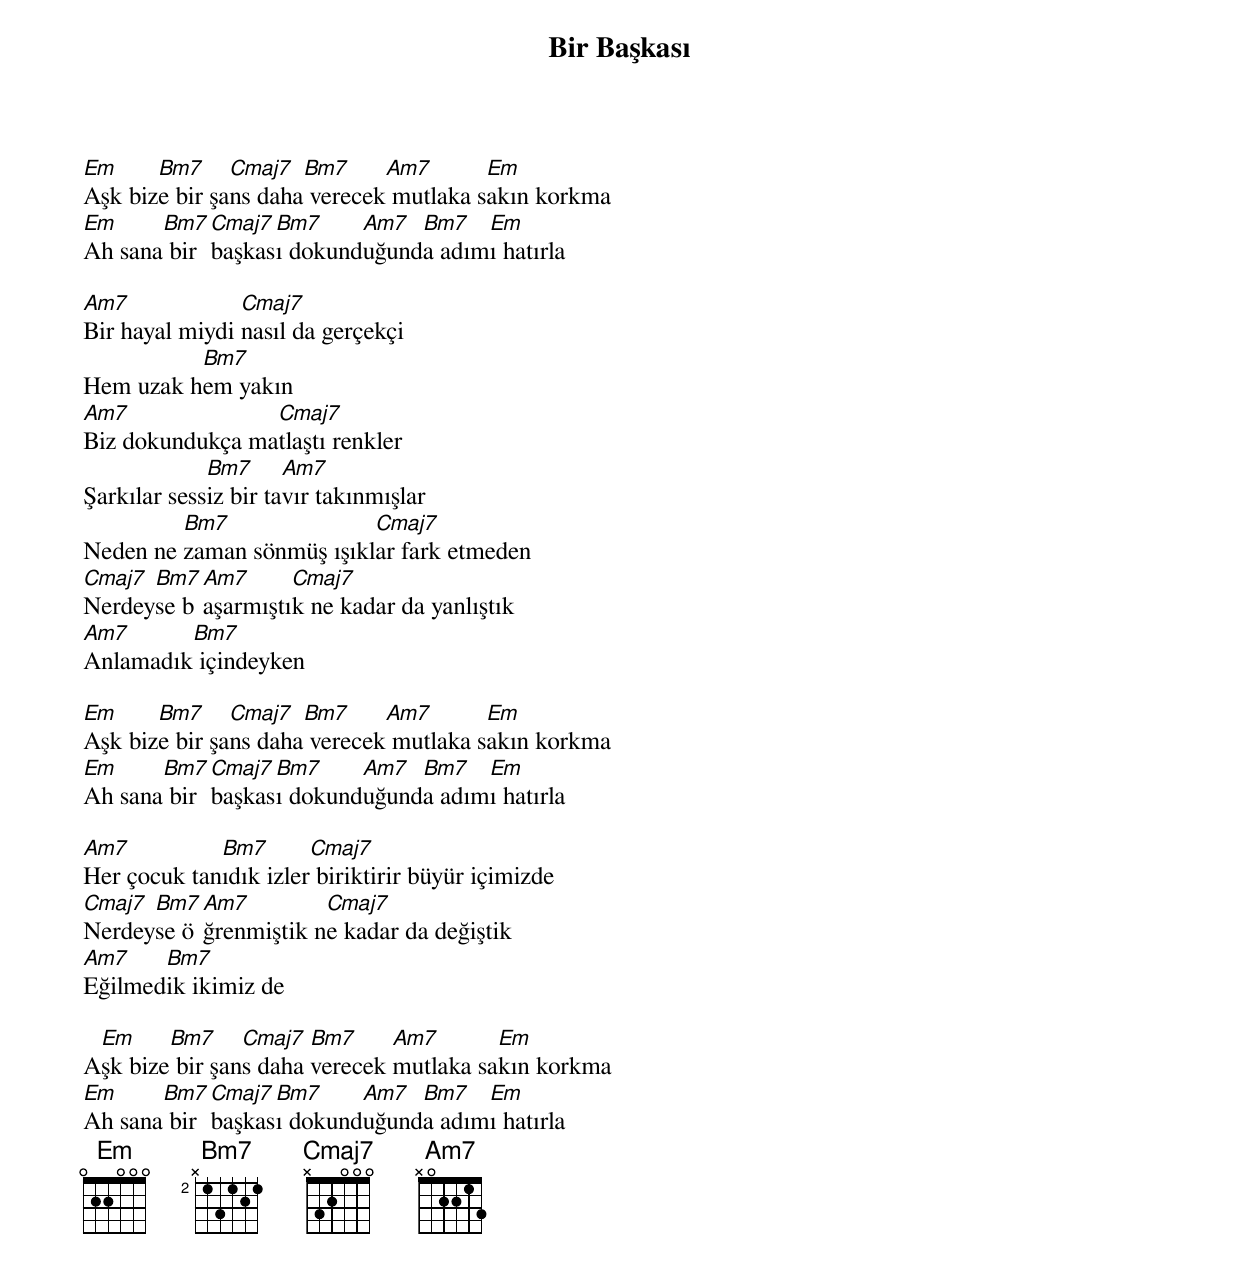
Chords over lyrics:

{title: Bir Başkası}
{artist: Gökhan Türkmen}

Em     Bm7     Cmaj7  Bm7     Am7       Em
Aşk bize bir şans daha verecek mutlaka sakın korkma
Em     Bm7  Cmaj7 Bm7     Am7  Bm7   Em
Ah sana bir başkası dokunduğunda adımı hatırla

Am7             Cmaj7
Bir hayal miydi nasıl da gerçekçi
          Bm7
Hem uzak hem yakın
Am7              Cmaj7
Biz dokundukça matlaştı renkler
             Bm7      Am7
Şarkılar sessiz bir tavır takınmışlar
         Bm7               Cmaj7
Neden ne zaman sönmüş ışıklar fark etmeden
Cmaj7 Bm7 Am7      Cmaj7
Nerdeyse başarmıştık ne kadar da yanlıştık
Am7      Bm7
Anlamadık içindeyken

Em     Bm7     Cmaj7  Bm7     Am7       Em
Aşk bize bir şans daha verecek mutlaka sakın korkma
Em     Bm7  Cmaj7 Bm7     Am7  Bm7   Em
Ah sana bir başkası dokunduğunda adımı hatırla

Am7          Bm7       Cmaj7
Her çocuk tanıdık izler biriktirir büyür içimizde
Cmaj7 Bm7 Am7         Cmaj7
Nerdeyse öğrenmiştik ne kadar da değiştik
Am7    Bm7
Eğilmedik ikimiz de

 Em     Bm7     Cmaj7  Bm7     Am7       Em
Aşk bize bir şans daha verecek mutlaka sakın korkma
Em     Bm7  Cmaj7 Bm7     Am7  Bm7   Em
Ah sana bir başkası dokunduğunda adımı hatırla
